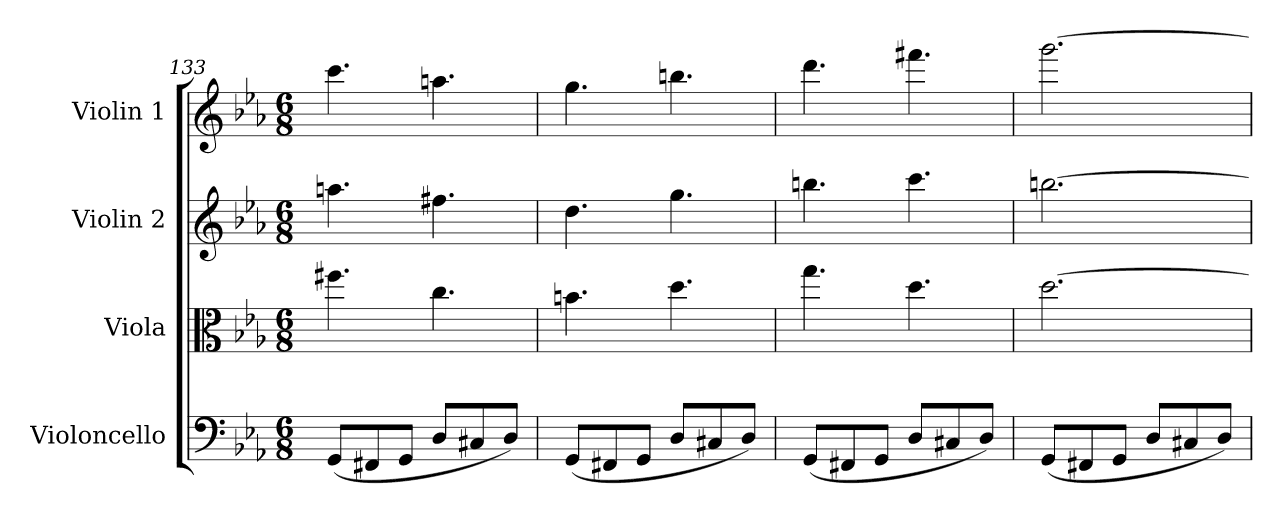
**kern	**kern	**kern	**kern
*part4	*part3	*part2	*part1
*staff4	*staff3	*staff2	*staff1
*I"Violoncello	*I"Viola	*I"Violin 2	*I"Violin 1
*I'Vc	*I'Vla	*I'Vln	*I'Vln
*clefF4	*clefC3	*clefG2	*clefG2
*k[b-e-a-]	*k[b-e-a-]	*k[b-e-a-]	*k[b-e-a-]
*M6/8	*M6/8	*M6/8	*M6/8
=133	=133	=133	=133
(<8GG/L	4.ff#X\	4.aan\	4.ccc\
8FF#X/	.	.	.
8GG/J	.	.	.
8D/L	4.cc\	4.ff#X\	4.aan\
8C#X/	.	.	.
8D/J)	.	.	.
=134	=134	=134	=134
(<8GG/L	4.bn\	4.dd\	4.gg\
8FF#X/	.	.	.
8GG/J	.	.	.
8D/L	4.dd\	4.gg\	4.bbn\
8C#X/	.	.	.
8D/J)	.	.	.
!!LO:LB:g=z
=135	=135	=135	=135
(<8GG/L	4.gg\	4.bbn\	4.ddd\
8FF#X/	.	.	.
8GG/J	.	.	.
8D/L	4.dd\	4.ccc\	4.fff#X\
8C#X/	.	.	.
8D/J)	.	.	.
=136	=136	=136	=136
(<8GG/L	[2.dd\	[2.bbn\	[2.ggg\
8FF#X/	.	.	.
8GG/J	.	.	.
8D/L	.	.	.
8C#X/	.	.	.
8D/J)	.	.	.
=	=	=	=
*-	*-	*-	*-
